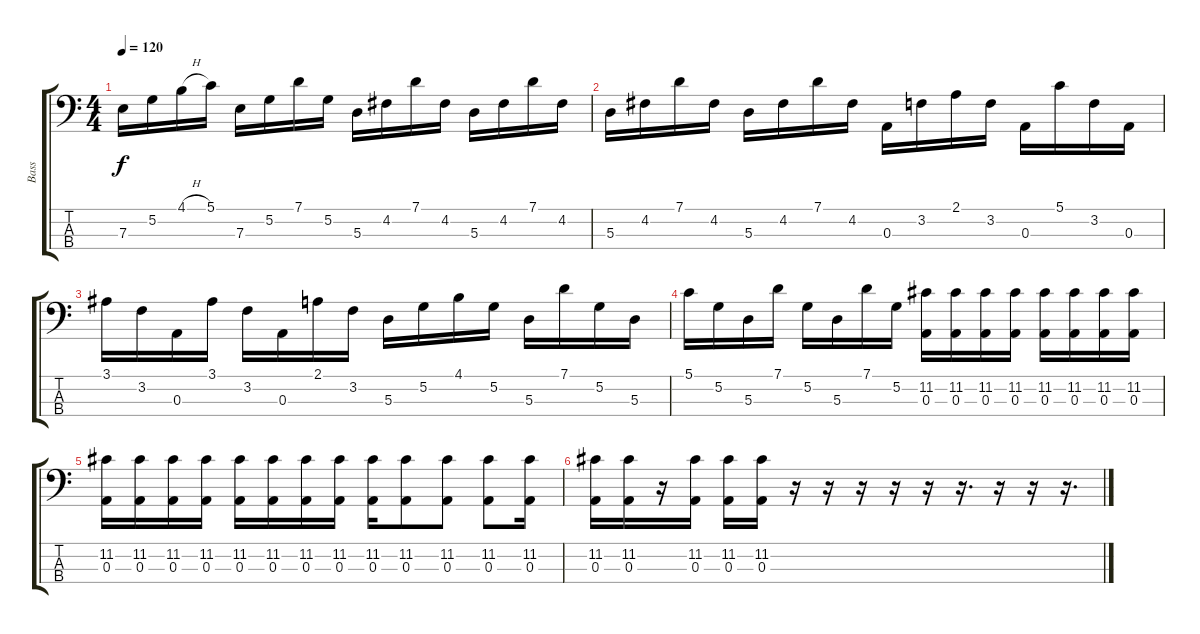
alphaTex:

\track ("Bass" "Bass") {instrument electricbasspick}
\staff {score tabs}
\tuning (G2 D2 A1 E1) {hide}
\ts (4 4)
\tempo 120
\clef f4
\ks c
7.3.16{dy f} 5.2.16 4.1{h}.16 5.1.16 7.3.16 5.2.16 7.1.16 5.2.16 5.3.16 4.2.16 7.1.16 4.2.16 5.3.16 4.2.16 7.1.16 4.2.16 |
5.3.16 4.2.16 7.1.16 4.2.16 5.3.16 4.2.16 7.1.16 4.2.16 0.3.16 3.2.16 2.1.16 3.2.16 0.3.16 5.1.16 3.2.16 0.3.16 |
3.1.16 3.2.16 0.3.16 3.1.16 3.2.16 0.3.16 2.1.16 3.2.16 5.3.16 5.2.16 4.1.16 5.2.16 5.3.16 7.1.16 5.2.16 5.3.16 |
5.1.16 5.2.16 5.3.16 7.1.16 5.2.16 5.3.16 7.1.16 5.2.16 (11.2 0.3).16 (11.2 0.3).16 (11.2 0.3).16 (11.2 0.3).16 (11.2 0.3).16 (11.2 0.3).16 (11.2 0.3).16 (11.2 0.3).16 |
(11.2 0.3).16 (11.2 0.3).16 (11.2 0.3).16 (11.2 0.3).16 (11.2 0.3).16 (11.2 0.3).16 (11.2 0.3).16 (11.2 0.3).16 (11.2 0.3).16 (11.2 0.3).8 (11.2 0.3).8 (11.2 0.3).8 (11.2 0.3).16 |
(11.2 0.3).16 (11.2 0.3).16 r.16 (11.2 0.3).16 (11.2 0.3).16 (11.2 0.3).16 r.16 r.16 r.16 r.16 r.16 r.16{d} r.16 r.16 r.16{d}
